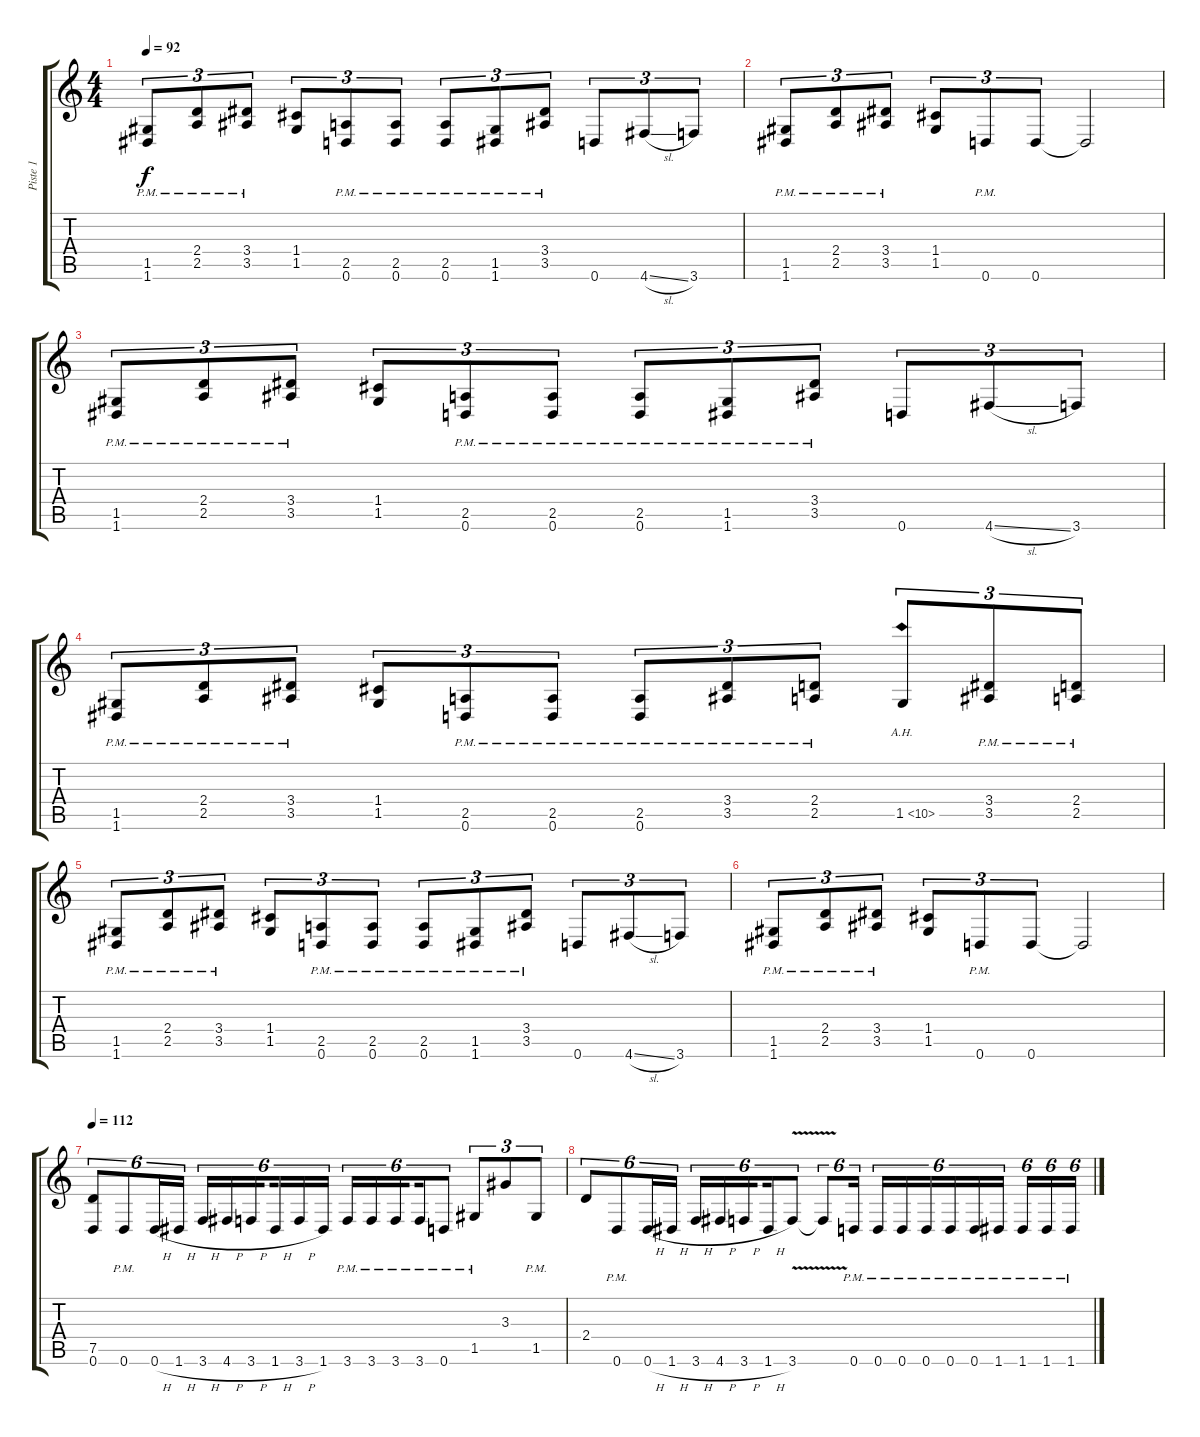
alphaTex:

\track ("Piste 1" "Piste 1") {instrument overdrivenguitar}
\staff {score tabs}
\tuning (D4 A3 F3 C3 G2 D2) {hide}
\ts (4 4)
\tempo 92
\clef g2
\ks c
(1.5{pm} 1.6{pm}).8{tu (3 2) dy f} (2.4{pm} 2.5{pm}).8{tu (3 2)} (3.4{pm} 3.5{pm}).8{tu (3 2)} (1.4 1.5).8{tu (3 2)} (2.5{pm} 0.6{pm}).8{tu (3 2)} (2.5{pm} 0.6{pm}).8{tu (3 2)} (2.5{pm} 0.6{pm}).8{tu (3 2)} (1.5{pm} 1.6{pm}).8{tu (3 2)} (3.4{pm} 3.5{pm}).8{tu (3 2)} 0.6.8{tu (3 2)} 4.6{sl}.8{tu (3 2)} 3.6.8{tu (3 2)} |
(1.5{pm} 1.6{pm}).8{tu (3 2)} (2.4{pm} 2.5{pm}).8{tu (3 2)} (3.4{pm} 3.5{pm}).8{tu (3 2)} (1.4 1.5).8{tu (3 2)} 0.6{pm}.8{tu (3 2)} 0.6.8{tu (3 2)} 0.6{t}.2 |
(1.5{pm} 1.6{pm}).8{tu (3 2)} (2.4{pm} 2.5{pm}).8{tu (3 2)} (3.4{pm} 3.5{pm}).8{tu (3 2)} (1.4 1.5).8{tu (3 2)} (2.5{pm} 0.6{pm}).8{tu (3 2)} (2.5{pm} 0.6{pm}).8{tu (3 2)} (2.5{pm} 0.6{pm}).8{tu (3 2)} (1.5{pm} 1.6{pm}).8{tu (3 2)} (3.4{pm} 3.5{pm}).8{tu (3 2)} 0.6.8{tu (3 2)} 4.6{sl}.8{tu (3 2)} 3.6.8{tu (3 2)} |
(1.5{pm} 1.6{pm}).8{tu (3 2)} (2.4{pm} 2.5{pm}).8{tu (3 2)} (3.4{pm} 3.5{pm}).8{tu (3 2)} (1.4 1.5).8{tu (3 2)} (2.5{pm} 0.6{pm}).8{tu (3 2)} (2.5{pm} 0.6{pm}).8{tu (3 2)} (2.5{pm} 0.6{pm}).8{tu (3 2)} (3.4{pm} 3.5{pm}).8{tu (3 2)} (2.4{pm} 2.5{pm}).8{tu (3 2)} 1.5{ah 9}.8{tu (3 2)} (3.4{pm} 3.5{pm}).8{tu (3 2)} (2.4{pm} 2.5{pm}).8{tu (3 2)} |
(1.5{pm} 1.6{pm}).8{tu (3 2)} (2.4{pm} 2.5{pm}).8{tu (3 2)} (3.4{pm} 3.5{pm}).8{tu (3 2)} (1.4 1.5).8{tu (3 2)} (2.5{pm} 0.6{pm}).8{tu (3 2)} (2.5{pm} 0.6{pm}).8{tu (3 2)} (2.5{pm} 0.6{pm}).8{tu (3 2)} (1.5{pm} 1.6{pm}).8{tu (3 2)} (3.4{pm} 3.5{pm}).8{tu (3 2)} 0.6.8{tu (3 2)} 4.6{sl}.8{tu (3 2)} 3.6.8{tu (3 2)} |
(1.5{pm} 1.6{pm}).8{tu (3 2)} (2.4{pm} 2.5{pm}).8{tu (3 2)} (3.4{pm} 3.5{pm}).8{tu (3 2)} (1.4 1.5).8{tu (3 2)} 0.6{pm}.8{tu (3 2)} 0.6.8{tu (3 2)} 0.6{t}.2 |
\tempo 112
(7.5 0.6).8{tu (6 4)} 0.6{pm}.8{tu (6 4)} 0.6{h}.16{tu (6 4)} 1.6{h}.16{tu (6 4)} 3.6{h}.16{tu (6 4)} 4.6{h}.16{tu (6 4)} 3.6{h}.16{tu (6 4) beam splitsecondary} 1.6{h}.16{tu (6 4)} 3.6{h}.16{tu (6 4)} 1.6.16{tu (6 4)} 3.6{pm}.16{tu (6 4)} 3.6{pm}.16{tu (6 4)} 3.6{pm}.16{tu (6 4) beam splitsecondary} 3.6{pm}.16{tu (6 4)} 0.6{pm}.8{tu (6 4)} 1.5{pm}.8{tu (3 2)} 3.3.8{tu (3 2)} 1.5{pm}.8{tu (3 2)} |
2.4.8{tu (6 4)} 0.6{pm}.8{tu (6 4)} 0.6{h}.16{tu (6 4)} 1.6{h}.16{tu (6 4)} 3.6{h}.16{tu (6 4)} 4.6{h}.16{tu (6 4)} 3.6{h}.16{tu (6 4) beam splitsecondary} 1.6{h}.16{tu (6 4)} 3.6{v}.8{tu (6 4)} 3.6{v t}.8{tu (6 4)} 0.6{pm}.16{tu (6 4) beam splitsecondary} 0.6{pm}.16{tu (6 4)} 0.6{pm}.16{tu (6 4)} 0.6{pm}.16{tu (6 4)} 0.6{pm}.16{tu (6 4)} 0.6{pm}.16{tu (6 4)} 1.6{pm}.16{tu (6 4) beam splitsecondary} 1.6{pm}.16{tu (6 4)} 1.6{pm}.16{tu (6 4)} 1.6{pm}.16{tu (6 4)}
